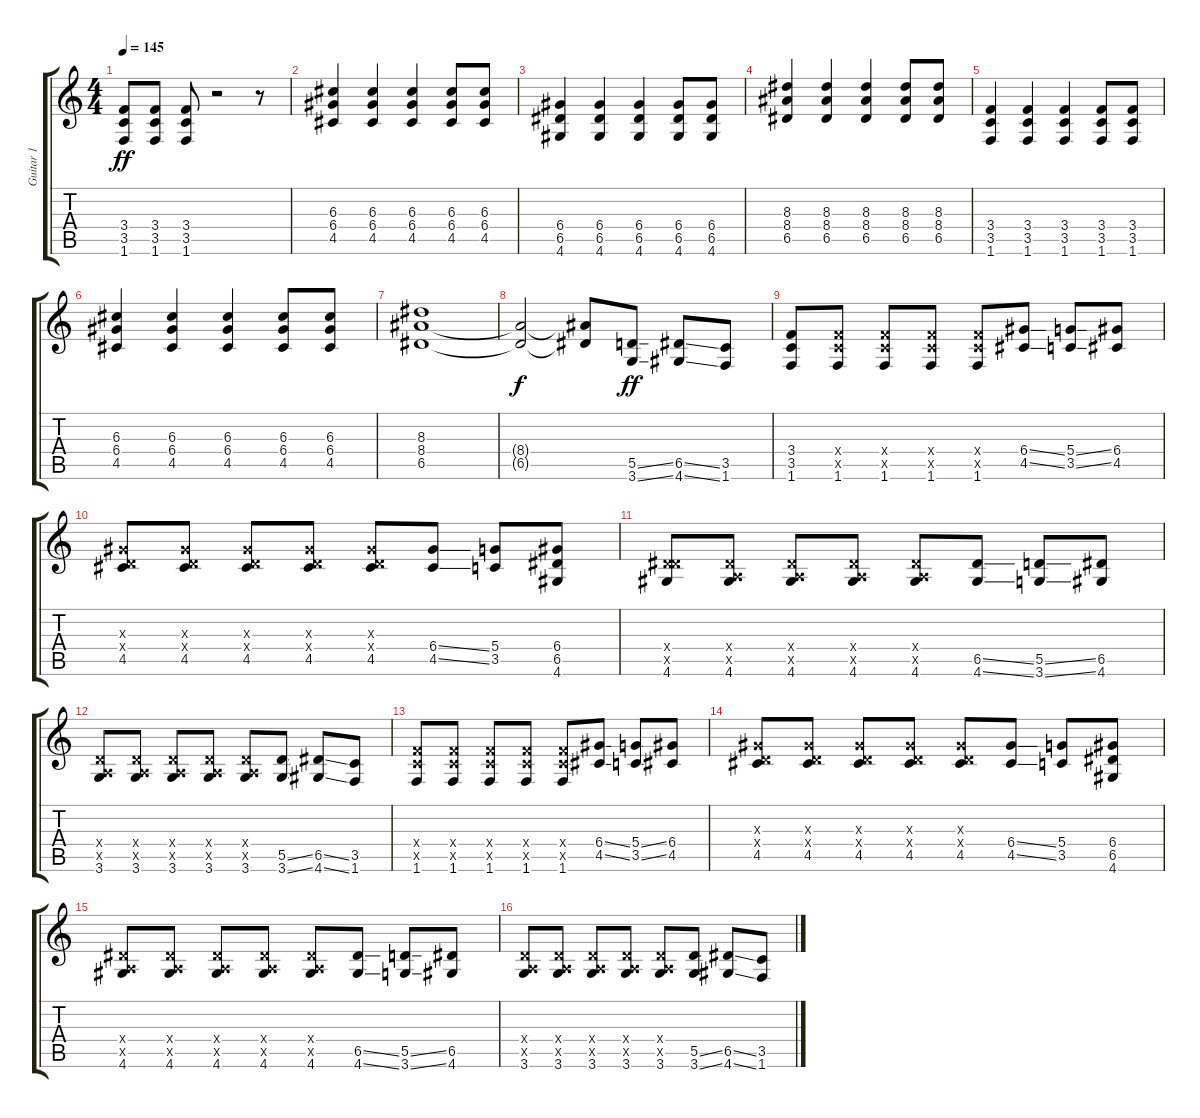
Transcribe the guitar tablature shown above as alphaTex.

\track ("Guitar 1" "Guitar 1") {instrument distortionguitar}
\staff {score tabs}
\tuning (E4 B3 G3 D3 A2 E2) {hide}
\ts (4 4)
\tempo 145
\clef g2
\ks c
(3.4 3.5 1.6).8{dy ff} (3.4 3.5 1.6).8 (3.4 3.5 1.6).8 r.2 r.8 |
(6.3 6.4 4.5).4 (6.3 6.4 4.5).4 (6.3 6.4 4.5).4 (6.3 6.4 4.5).8 (6.3 6.4 4.5).8 |
(6.4 6.5 4.6).4 (6.4 6.5 4.6).4 (6.4 6.5 4.6).4 (6.4 6.5 4.6).8 (6.4 6.5 4.6).8 |
(8.3 8.4 6.5).4 (8.3 8.4 6.5).4 (8.3 8.4 6.5).4 (8.3 8.4 6.5).8 (8.3 8.4 6.5).8 |
(3.4 3.5 1.6).4 (3.4 3.5 1.6).4 (3.4 3.5 1.6).4 (3.4 3.5 1.6).8 (3.4 3.5 1.6).8 |
(6.3 6.4 4.5).4 (6.3 6.4 4.5).4 (6.3 6.4 4.5).4 (6.3 6.4 4.5).8 (6.3 6.4 4.5).8 |
(8.3 8.4 6.5).1 |
(8.4{t} 6.5{t}).2{dy f} (8.4{t} 6.5{t}).8 (5.5{ss} 3.6{ss}).8{dy ff} (6.5{ss} 4.6{ss}).8 (3.5 1.6).8 |
(3.4 3.5 1.6).8 (3.4{x} 3.5{x} 1.6).8 (3.4{x} 3.5{x} 1.6).8 (3.4{x} 3.5{x} 1.6).8 (3.4{x} 3.5{x} 1.6).8 (6.4{ss} 4.5{ss}).8 (5.4{ss} 3.5{ss}).8 (6.4 4.5).8 |
(1.3{x} 0.4{x} 4.5).8 (1.3{x} 0.4{x} 4.5).8 (1.3{x} 0.4{x} 4.5).8 (1.3{x} 0.4{x} 4.5).8 (1.3{x} 0.4{x} 4.5).8 (6.4{ss} 4.5{ss}).8 (5.4 3.5).8 (6.4 6.5 4.6).8 |
(1.4{x} 6.5{x} 4.6).8 (1.4{x} 0.5{x} 4.6).8 (1.4{x} 0.5{x} 4.6).8 (1.4{x} 0.5{x} 4.6).8 (1.4{x} 0.5{x} 4.6).8 (6.5{ss} 4.6{ss}).8 (5.5{ss} 3.6{ss}).8 (6.5 4.6).8 |
(0.4{x} 0.5{x} 3.6).8 (0.4{x} 0.5{x} 3.6).8 (0.4{x} 0.5{x} 3.6).8 (0.4{x} 0.5{x} 3.6).8 (0.4{x} 0.5{x} 3.6).8 (5.5{ss} 3.6{ss}).8 (6.5{ss} 4.6{ss}).8 (3.5 1.6).8 |
(3.4{x} 3.5{x} 1.6).8 (3.4{x} 3.5{x} 1.6).8 (3.4{x} 3.5{x} 1.6).8 (3.4{x} 3.5{x} 1.6).8 (3.4{x} 3.5{x} 1.6).8 (6.4{ss} 4.5{ss}).8 (5.4{ss} 3.5{ss}).8 (6.4 4.5).8 |
(1.3{x} 0.4{x} 4.5).8 (1.3{x} 0.4{x} 4.5).8 (1.3{x} 0.4{x} 4.5).8 (1.3{x} 0.4{x} 4.5).8 (1.3{x} 0.4{x} 4.5).8 (6.4{ss} 4.5{ss}).8 (5.4 3.5).8 (6.4 6.5 4.6).8 |
(1.4{x} 0.5{x} 4.6).8 (1.4{x} 0.5{x} 4.6).8 (1.4{x} 0.5{x} 4.6).8 (1.4{x} 0.5{x} 4.6).8 (1.4{x} 0.5{x} 4.6).8 (6.5{ss} 4.6{ss}).8 (5.5{ss} 3.6{ss}).8 (6.5 4.6).8 |
(0.4{x} 0.5{x} 3.6).8 (0.4{x} 0.5{x} 3.6).8 (0.4{x} 0.5{x} 3.6).8 (0.4{x} 0.5{x} 3.6).8 (0.4{x} 0.5{x} 3.6).8 (5.5{ss} 3.6{ss}).8 (6.5{ss} 4.6{ss}).8 (3.5 1.6).8
